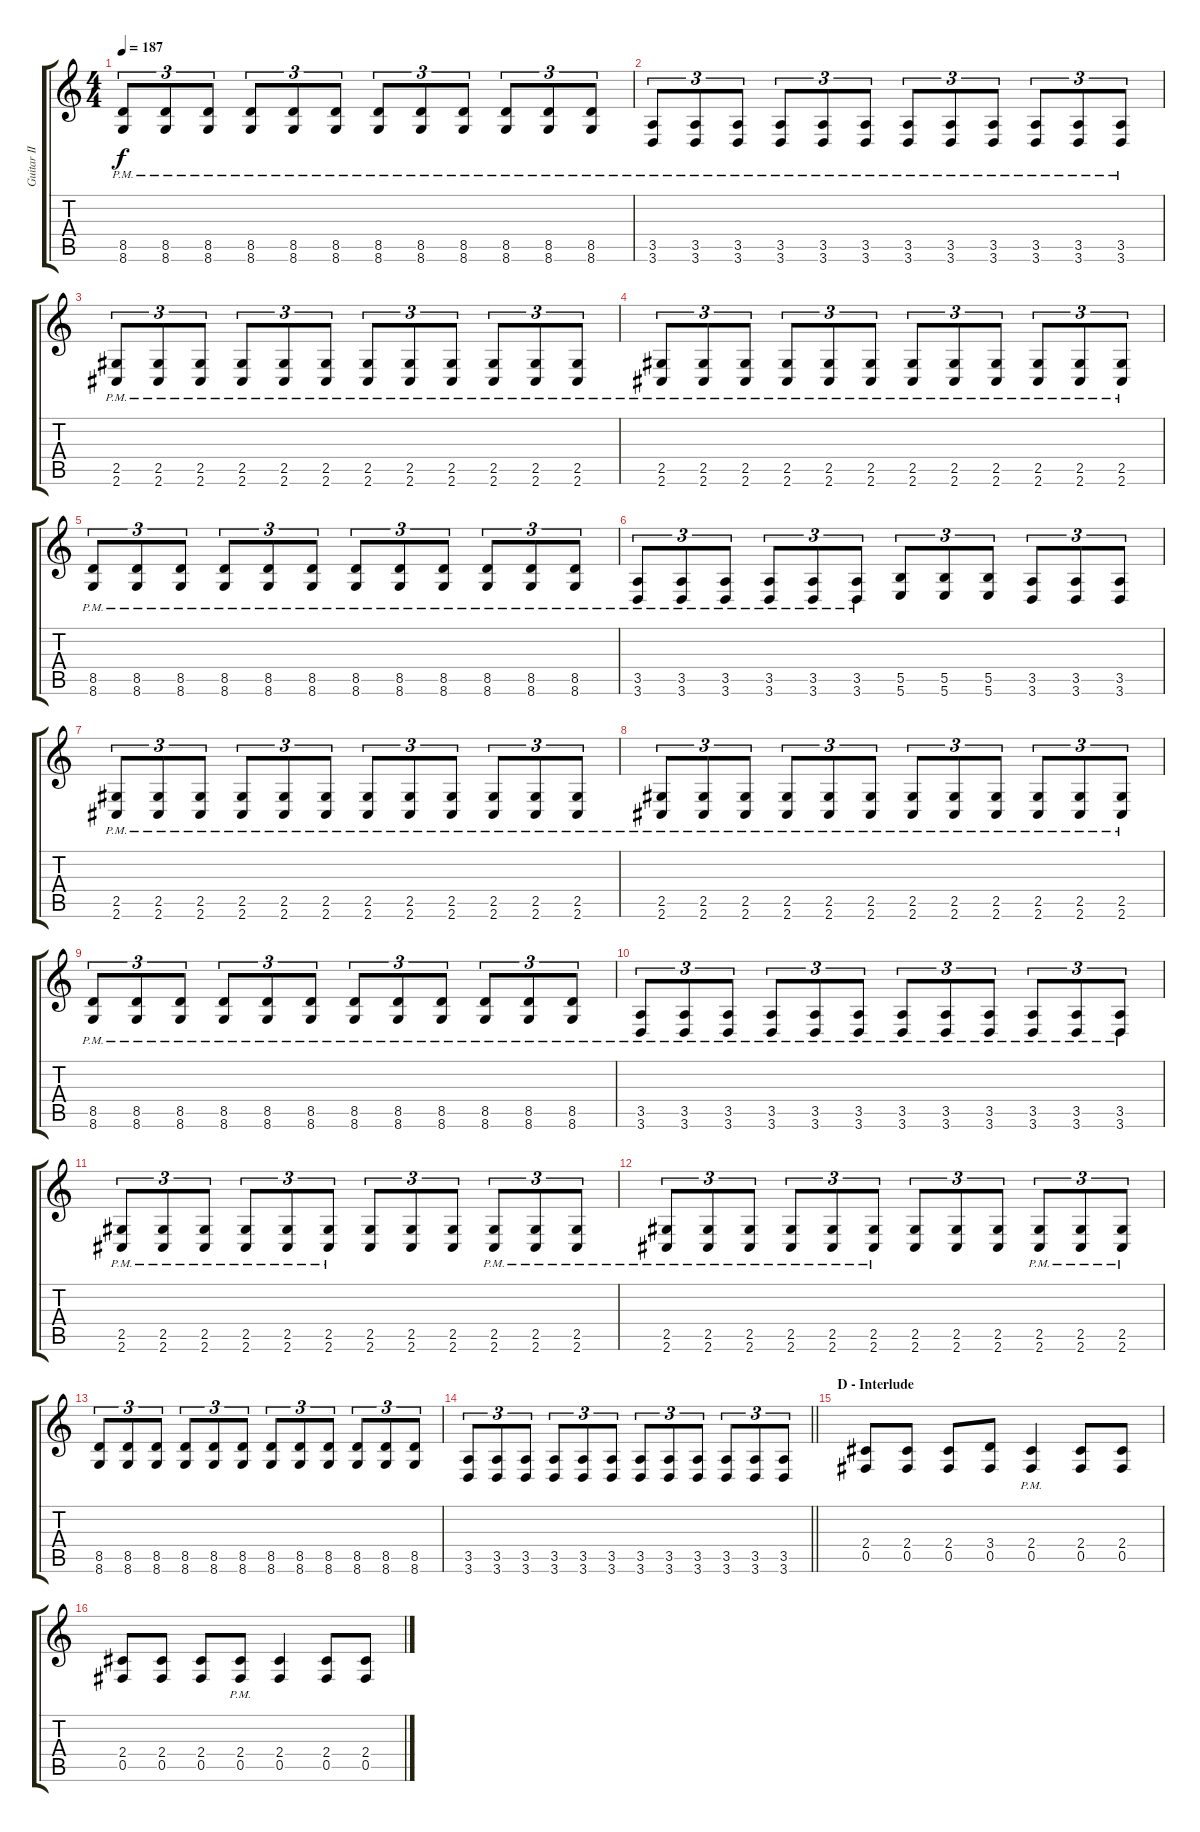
\track ("Guitar II" "Guitar II") {instrument distortionguitar}
\staff {score tabs}
\tuning (Db4 Ab3 E3 B2 Gb2 B1) {hide}
\ts (4 4)
\tempo 187
\clef g2
\ks c
(8.5{pm} 8.6{pm}).8{tu (3 2) dy f} (8.5{pm} 8.6{pm}).8{tu (3 2)} (8.5{pm} 8.6{pm}).8{tu (3 2)} (8.5{pm} 8.6{pm}).8{tu (3 2)} (8.5{pm} 8.6{pm}).8{tu (3 2)} (8.5{pm} 8.6{pm}).8{tu (3 2)} (8.5{pm} 8.6{pm}).8{tu (3 2)} (8.5{pm} 8.6{pm}).8{tu (3 2)} (8.5{pm} 8.6{pm}).8{tu (3 2)} (8.5{pm} 8.6{pm}).8{tu (3 2)} (8.5{pm} 8.6{pm}).8{tu (3 2)} (8.5{pm} 8.6{pm}).8{tu (3 2)} |
(3.5{pm} 3.6{pm}).8{tu (3 2)} (3.5{pm} 3.6{pm}).8{tu (3 2)} (3.5{pm} 3.6{pm}).8{tu (3 2)} (3.5{pm} 3.6{pm}).8{tu (3 2)} (3.5{pm} 3.6{pm}).8{tu (3 2)} (3.5{pm} 3.6{pm}).8{tu (3 2)} (3.5{pm} 3.6{pm}).8{tu (3 2)} (3.5{pm} 3.6{pm}).8{tu (3 2)} (3.5{pm} 3.6{pm}).8{tu (3 2)} (3.5{pm} 3.6{pm}).8{tu (3 2)} (3.5{pm} 3.6{pm}).8{tu (3 2)} (3.5{pm} 3.6{pm}).8{tu (3 2)} |
(2.5{pm} 2.6{pm}).8{tu (3 2)} (2.5{pm} 2.6{pm}).8{tu (3 2)} (2.5{pm} 2.6{pm}).8{tu (3 2)} (2.5{pm} 2.6{pm}).8{tu (3 2)} (2.5{pm} 2.6{pm}).8{tu (3 2)} (2.5{pm} 2.6{pm}).8{tu (3 2)} (2.5{pm} 2.6{pm}).8{tu (3 2)} (2.5{pm} 2.6{pm}).8{tu (3 2)} (2.5{pm} 2.6{pm}).8{tu (3 2)} (2.5{pm} 2.6{pm}).8{tu (3 2)} (2.5{pm} 2.6{pm}).8{tu (3 2)} (2.5{pm} 2.6{pm}).8{tu (3 2)} |
(2.5{pm} 2.6{pm}).8{tu (3 2)} (2.5{pm} 2.6{pm}).8{tu (3 2)} (2.5{pm} 2.6{pm}).8{tu (3 2)} (2.5{pm} 2.6{pm}).8{tu (3 2)} (2.5{pm} 2.6{pm}).8{tu (3 2)} (2.5{pm} 2.6{pm}).8{tu (3 2)} (2.5{pm} 2.6{pm}).8{tu (3 2)} (2.5{pm} 2.6{pm}).8{tu (3 2)} (2.5{pm} 2.6{pm}).8{tu (3 2)} (2.5{pm} 2.6{pm}).8{tu (3 2)} (2.5{pm} 2.6{pm}).8{tu (3 2)} (2.5{pm} 2.6{pm}).8{tu (3 2)} |
(8.5{pm} 8.6{pm}).8{tu (3 2)} (8.5{pm} 8.6{pm}).8{tu (3 2)} (8.5{pm} 8.6{pm}).8{tu (3 2)} (8.5{pm} 8.6{pm}).8{tu (3 2)} (8.5{pm} 8.6{pm}).8{tu (3 2)} (8.5{pm} 8.6{pm}).8{tu (3 2)} (8.5{pm} 8.6{pm}).8{tu (3 2)} (8.5{pm} 8.6{pm}).8{tu (3 2)} (8.5{pm} 8.6{pm}).8{tu (3 2)} (8.5{pm} 8.6{pm}).8{tu (3 2)} (8.5{pm} 8.6{pm}).8{tu (3 2)} (8.5{pm} 8.6{pm}).8{tu (3 2)} |
(3.5{pm} 3.6{pm}).8{tu (3 2)} (3.5{pm} 3.6{pm}).8{tu (3 2)} (3.5{pm} 3.6{pm}).8{tu (3 2)} (3.5{pm} 3.6{pm}).8{tu (3 2)} (3.5{pm} 3.6{pm}).8{tu (3 2)} (3.5{pm} 3.6{pm}).8{tu (3 2)} (5.5 5.6).8{tu (3 2)} (5.5 5.6).8{tu (3 2)} (5.5 5.6).8{tu (3 2)} (3.5 3.6).8{tu (3 2)} (3.5 3.6).8{tu (3 2)} (3.5 3.6).8{tu (3 2)} |
(2.5{pm} 2.6{pm}).8{tu (3 2)} (2.5{pm} 2.6{pm}).8{tu (3 2)} (2.5{pm} 2.6{pm}).8{tu (3 2)} (2.5{pm} 2.6{pm}).8{tu (3 2)} (2.5{pm} 2.6{pm}).8{tu (3 2)} (2.5{pm} 2.6{pm}).8{tu (3 2)} (2.5{pm} 2.6{pm}).8{tu (3 2)} (2.5{pm} 2.6{pm}).8{tu (3 2)} (2.5{pm} 2.6{pm}).8{tu (3 2)} (2.5{pm} 2.6{pm}).8{tu (3 2)} (2.5{pm} 2.6{pm}).8{tu (3 2)} (2.5{pm} 2.6{pm}).8{tu (3 2)} |
(2.5{pm} 2.6{pm}).8{tu (3 2)} (2.5{pm} 2.6{pm}).8{tu (3 2)} (2.5{pm} 2.6{pm}).8{tu (3 2)} (2.5{pm} 2.6{pm}).8{tu (3 2)} (2.5{pm} 2.6{pm}).8{tu (3 2)} (2.5{pm} 2.6{pm}).8{tu (3 2)} (2.5{pm} 2.6{pm}).8{tu (3 2)} (2.5{pm} 2.6{pm}).8{tu (3 2)} (2.5{pm} 2.6{pm}).8{tu (3 2)} (2.5{pm} 2.6{pm}).8{tu (3 2)} (2.5{pm} 2.6{pm}).8{tu (3 2)} (2.5{pm} 2.6{pm}).8{tu (3 2)} |
(8.5{pm} 8.6{pm}).8{tu (3 2)} (8.5{pm} 8.6{pm}).8{tu (3 2)} (8.5{pm} 8.6{pm}).8{tu (3 2)} (8.5{pm} 8.6{pm}).8{tu (3 2)} (8.5{pm} 8.6{pm}).8{tu (3 2)} (8.5{pm} 8.6{pm}).8{tu (3 2)} (8.5{pm} 8.6{pm}).8{tu (3 2)} (8.5{pm} 8.6{pm}).8{tu (3 2)} (8.5{pm} 8.6{pm}).8{tu (3 2)} (8.5{pm} 8.6{pm}).8{tu (3 2)} (8.5{pm} 8.6{pm}).8{tu (3 2)} (8.5{pm} 8.6{pm}).8{tu (3 2)} |
(3.5{pm} 3.6{pm}).8{tu (3 2)} (3.5{pm} 3.6{pm}).8{tu (3 2)} (3.5{pm} 3.6{pm}).8{tu (3 2)} (3.5{pm} 3.6{pm}).8{tu (3 2)} (3.5{pm} 3.6{pm}).8{tu (3 2)} (3.5{pm} 3.6{pm}).8{tu (3 2)} (3.5{pm} 3.6{pm}).8{tu (3 2)} (3.5{pm} 3.6{pm}).8{tu (3 2)} (3.5{pm} 3.6{pm}).8{tu (3 2)} (3.5{pm} 3.6{pm}).8{tu (3 2)} (3.5{pm} 3.6{pm}).8{tu (3 2)} (3.5{pm} 3.6{pm}).8{tu (3 2)} |
(2.5{pm} 2.6{pm}).8{tu (3 2)} (2.5{pm} 2.6{pm}).8{tu (3 2)} (2.5{pm} 2.6{pm}).8{tu (3 2)} (2.5{pm} 2.6{pm}).8{tu (3 2)} (2.5{pm} 2.6{pm}).8{tu (3 2)} (2.5{pm} 2.6{pm}).8{tu (3 2)} (2.5 2.6).8{tu (3 2)} (2.5 2.6).8{tu (3 2)} (2.5 2.6).8{tu (3 2)} (2.5{pm} 2.6{pm}).8{tu (3 2)} (2.5{pm} 2.6{pm}).8{tu (3 2)} (2.5{pm} 2.6{pm}).8{tu (3 2)} |
(2.5{pm} 2.6{pm}).8{tu (3 2)} (2.5{pm} 2.6{pm}).8{tu (3 2)} (2.5{pm} 2.6{pm}).8{tu (3 2)} (2.5{pm} 2.6{pm}).8{tu (3 2)} (2.5{pm} 2.6{pm}).8{tu (3 2)} (2.5{pm} 2.6{pm}).8{tu (3 2)} (2.5 2.6).8{tu (3 2)} (2.5 2.6).8{tu (3 2)} (2.5 2.6).8{tu (3 2)} (2.5{pm} 2.6{pm}).8{tu (3 2)} (2.5{pm} 2.6{pm}).8{tu (3 2)} (2.5{pm} 2.6{pm}).8{tu (3 2)} |
(8.5 8.6).8{tu (3 2)} (8.5 8.6).8{tu (3 2)} (8.5 8.6).8{tu (3 2)} (8.5 8.6).8{tu (3 2)} (8.5 8.6).8{tu (3 2)} (8.5 8.6).8{tu (3 2)} (8.5 8.6).8{tu (3 2)} (8.5 8.6).8{tu (3 2)} (8.5 8.6).8{tu (3 2)} (8.5 8.6).8{tu (3 2)} (8.5 8.6).8{tu (3 2)} (8.5 8.6).8{tu (3 2)} |
\barLineRight lightlight
(3.5 3.6).8{tu (3 2)} (3.5 3.6).8{tu (3 2)} (3.5 3.6).8{tu (3 2)} (3.5 3.6).8{tu (3 2)} (3.5 3.6).8{tu (3 2)} (3.5 3.6).8{tu (3 2)} (3.5 3.6).8{tu (3 2)} (3.5 3.6).8{tu (3 2)} (3.5 3.6).8{tu (3 2)} (3.5 3.6).8{tu (3 2)} (3.5 3.6).8{tu (3 2)} (3.5 3.6).8{tu (3 2)} |
\section ("" "D - Interlude")
(2.4 0.5).8 (2.4 0.5).8 (2.4 0.5).8 (3.4 0.5).8 (2.4{pm} 0.5{pm}).4 (2.4 0.5).8 (2.4 0.5).8 |
(2.4 0.5).8 (2.4 0.5).8 (2.4 0.5).8 (2.4{pm} 0.5{pm}).8 (2.4 0.5).4 (2.4 0.5).8 (2.4 0.5).8
